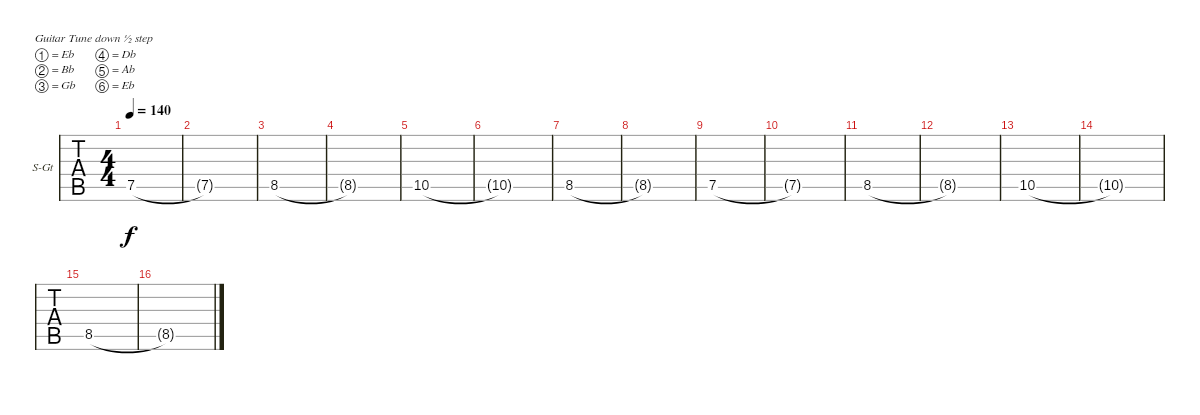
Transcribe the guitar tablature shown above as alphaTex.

\bracketExtendMode groupsimilarinstruments
\firstSystemTrackNameOrientation horizontal
\otherSystemsTrackNameOrientation horizontal
\track ("Clavier - Jens Johansson" "S-Gt") {instrument stringensemble1}
\staff {tabs}
\tuning (Eb4 Bb3 Gb3 Db3 Ab2 Eb2)
\displaytranspose 12
\ts (4 4)
\beaming (8 2 2 2 2)
\tempo 140
\clef g2
\ks c
7.5.1{dy f} |
7.5{t}.1 |
8.5.1 |
8.5{t}.1 |
10.5.1 |
10.5{t}.1 |
8.5.1 |
8.5{t}.1 |
7.5.1 |
7.5{t}.1 |
8.5.1 |
8.5{t}.1 |
10.5.1 |
10.5{t}.1 |
8.5.1 |
8.5{t}.1
